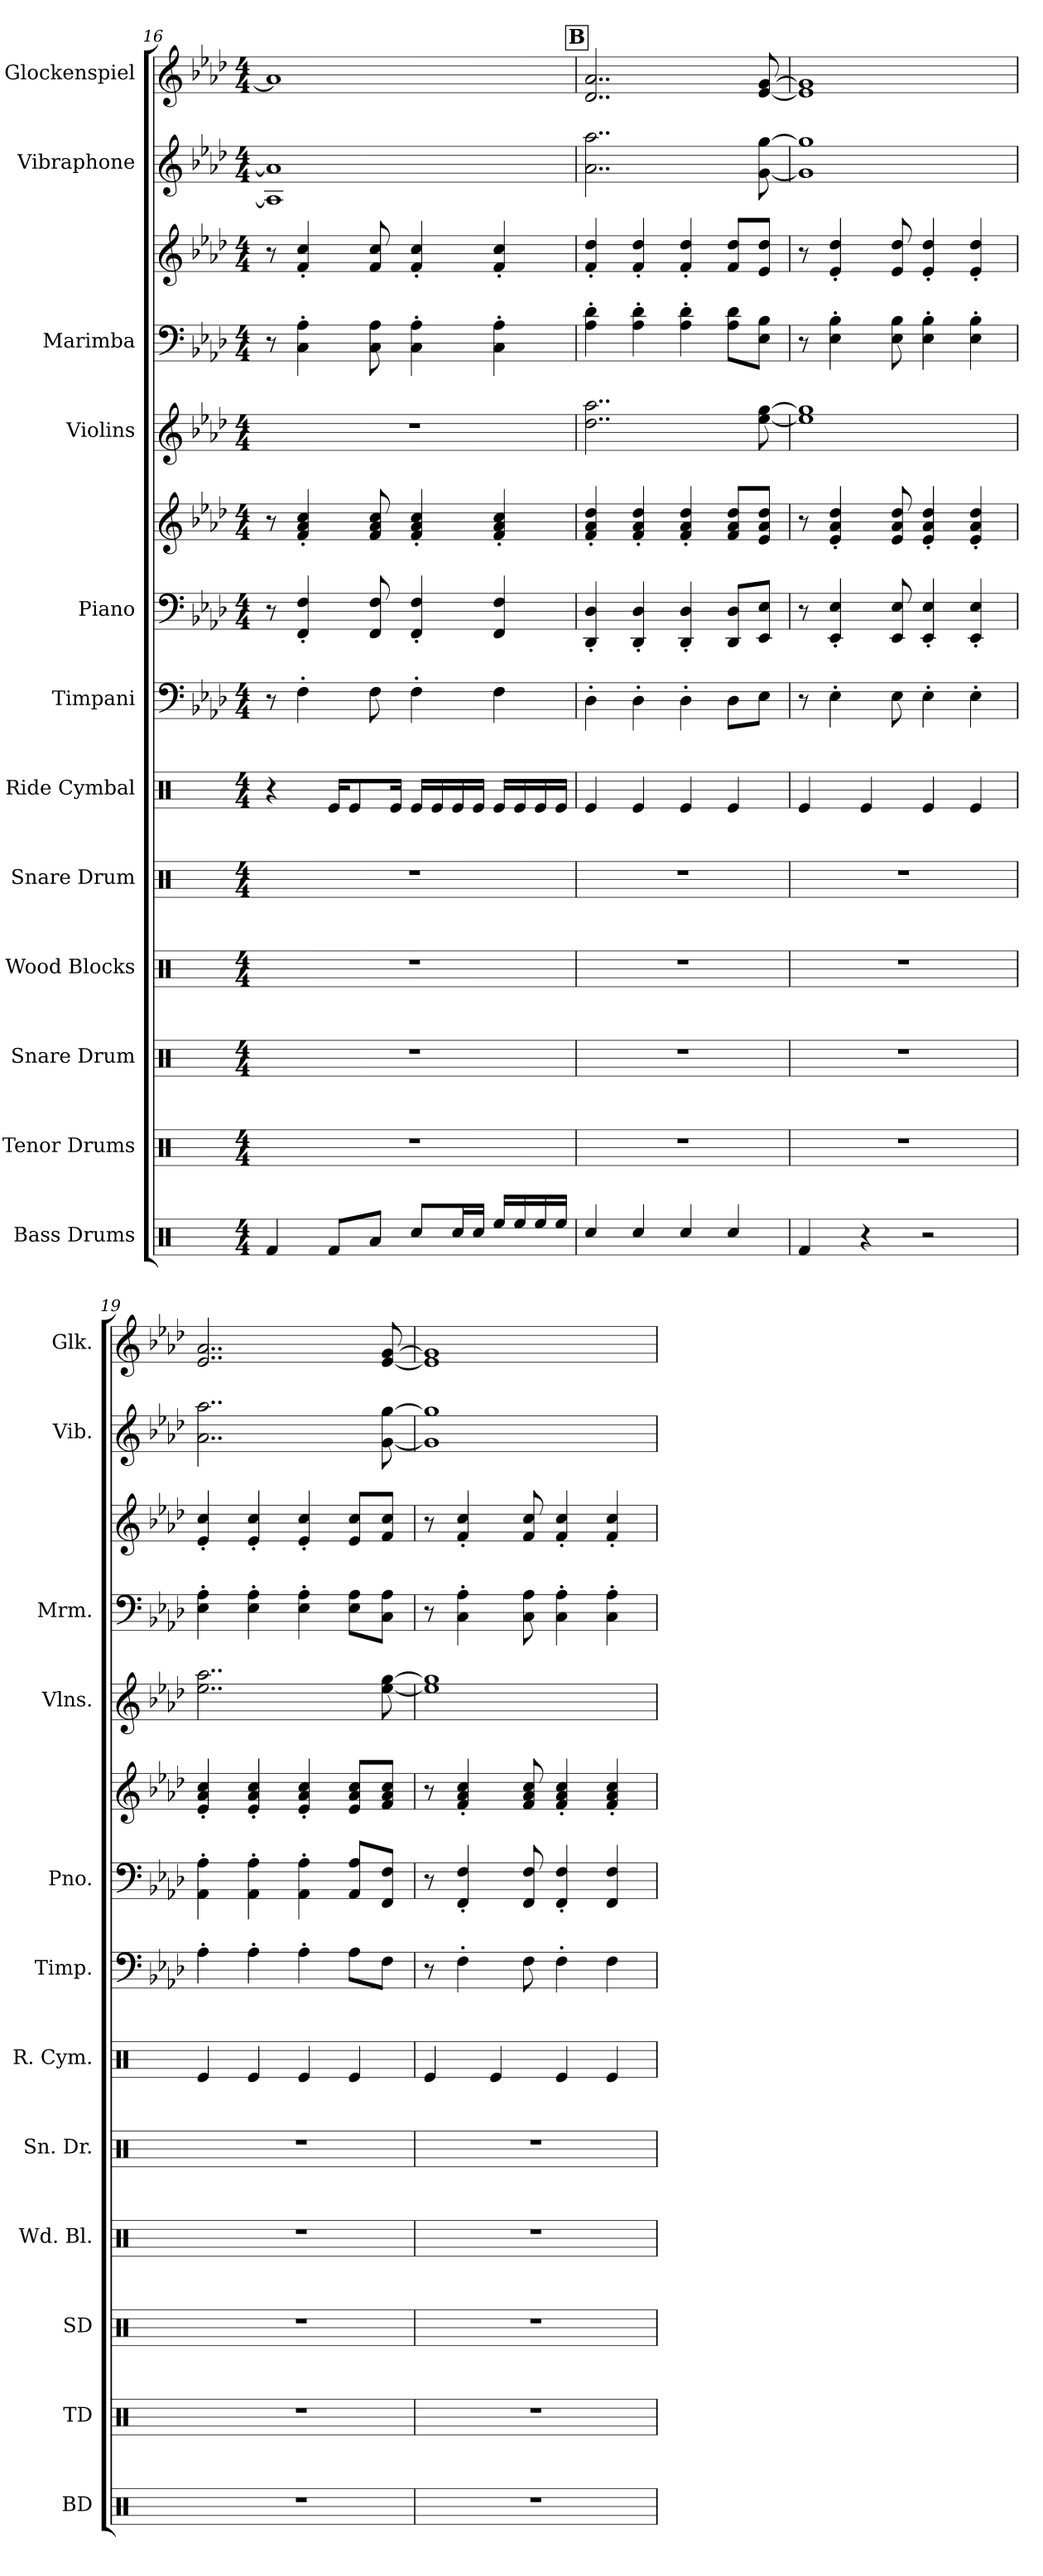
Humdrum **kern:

**kern	**kern	**kern	**kern	**kern	**kern	**kern	**kern	**kern	**dynam	**kern	**kern	**kern	**kern	**kern
*part12	*part11	*part10	*part9	*part8	*part7	*part6	*part5	*part5	*part5	*part4	*part3	*part3	*part2	*part1
*staff14	*staff13	*staff12	*staff11	*staff10	*staff9	*staff8	*staff7	*staff6	*staff6/7	*staff5	*staff4	*staff3	*staff2	*staff1
*I"Bass Drums	*I"Tenor Drums	*I"Snare Drum	*I"Wood Blocks	*I"Snare Drum	*I"Ride Cymbal	*I"Timpani	*I"Piano	*	*	*I"Violins	*I"Marimba	*	*I"Vibraphone	*I"Glockenspiel
*I'BD	*I'TD	*I'SD	*I'Wd. Bl.	*I'Sn. Dr.	*I'R. Cym.	*I'Timp.	*I'Pno.	*	*	*I'Vlns.	*I'Mrm.	*	*I'Vib.	*I'Glk.
!!LO:PB:g=z
*clefX	*clefX	*clefX	*clefX	*clefX	*clefX	*clefF4	*clefF4	*clefG2	*	*clefG2	*clefF4	*clefG2	*clefG2	*clefG2
*	*	*	*	*	*	*	*	*	*	*	*	*	*	*ITrd-14c-24
*k[]	*k[]	*k[]	*k[]	*k[]	*k[]	*k[b-e-a-d-]	*k[b-e-a-d-]	*k[b-e-a-d-]	*	*k[b-e-a-d-]	*k[b-e-a-d-]	*k[b-e-a-d-]	*k[b-e-a-d-]	*k[b-e-a-d-]
*M4/4	*M4/4	*M4/4	*M4/4	*M4/4	*M4/4	*M4/4	*M4/4	*M4/4	*	*M4/4	*M4/4	*M4/4	*M4/4	*M4/4
=16	=16	=16	=16	=16	=16	=16	=16	=16	=16	=16	=16	=16	=16	=16
4Rf/	1r	1r	1r	1r	4r	8r	8r	8r	.	1r	8r	8r	1A-] 1a-]	1aaa-]
.	.	.	.	.	.	4F'\	4FF/' 4F/'	4f/' 4a-/' 4cc/'	.	.	4C\' 4A-\'	4f/' 4cc/'	.	.
8Rf/L	.	.	.	.	16Re/KL	.	.	.	.	.	.	.	.	.
.	.	.	.	.	8Re/	.	.	.	.	.	.	.	.	.
8Ra/J	.	.	.	.	.	8F\	8FF/ 8F/	8f/ 8a-/ 8cc/	.	.	8C\ 8A-\	8f/ 8cc/	.	.
.	.	.	.	.	16Re/Jk	.	.	.	.	.	.	.	.	.
8Rcc/L	.	.	.	.	16Re/LL	4F'\	4FF/' 4F/'	4f/' 4a-/' 4cc/'	.	.	4C\' 4A-\'	4f/' 4cc/'	.	.
.	.	.	.	.	16Re/	.	.	.	.	.	.	.	.	.
16Rcc/L	.	.	.	.	16Re/	.	.	.	.	.	.	.	.	.
16Rcc/JJ	.	.	.	.	16Re/JJ	.	.	.	.	.	.	.	.	.
16Ree/LL	.	.	.	.	16Re/LL	4F\	4FF/ 4F/	4f/' 4a-/' 4cc/'	.	.	4C\' 4A-\'	4f/' 4cc/'	.	.
16Ree/	.	.	.	.	16Re/	.	.	.	.	.	.	.	.	.
16Ree/	.	.	.	.	16Re/	.	.	.	.	.	.	.	.	.
16Ree/JJ	.	.	.	.	16Re/JJ	.	.	.	.	.	.	.	.	.
!!LO:REH:place=s1:a:B:fs=14:t=B
=17	=17	=17	=17	=17	=17	=17	=17	=17	=17	=17	=17	=17	=17	=17
!	!	!	!	!	!	!	!	!	!LO:DY:b=2	!	!	!	!	!
!	!	!	!	!	!	!	!	!	!LO:DY:n=1:b	!	!	!	!	!
4Rcc/	1r	1r	1r	1r	4Re/	4D-'\	4DD-/' 4D-/'	4f/' 4a-/' 4dd-/'	mf mf	2..dd-\ 2..aa-\	4A-\' 4d-\'	4f/' 4dd-/'	2..a-\ 2..aa-\	2..ddd-/ 2..aaa-/
4Rcc/	.	.	.	.	4Re/	4D-'\	4DD-/' 4D-/'	4f/' 4a-/' 4dd-/'	.	.	4A-\' 4d-\'	4f/' 4dd-/'	.	.
4Rcc/	.	.	.	.	4Re/	4D-'\	4DD-/' 4D-/'	4f/' 4a-/' 4dd-/'	.	.	4A-\' 4d-\'	4f/' 4dd-/'	.	.
4Rcc/	.	.	.	.	4Re/	8D-\L	8DD-/ 8D-/L	8f/ 8a-/ 8dd-/L	.	.	8A-\ 8d-\L	8f/ 8dd-/L	.	.
.	.	.	.	.	.	8E-\J	8EE-/ 8E-/J	8e-/ 8a-/ 8dd-/J	.	[8ee-\ [8gg\	8E-\ 8B-\J	8e-/ 8dd-/J	[8g\ [8gg\	[8eee-/ [8ggg/
=18	=18	=18	=18	=18	=18	=18	=18	=18	=18	=18	=18	=18	=18	=18
4Rf/	1r	1r	1r	1r	4Re/	8r	8r	8r	.	1ee-] 1gg]	8r	8r	1g] 1gg]	1eee-] 1ggg]
.	.	.	.	.	.	4E-'\	4EE-/' 4E-/'	4e-/' 4a-/' 4dd-/'	.	.	4E-\' 4B-\'	4e-/' 4dd-/'	.	.
4r	.	.	.	.	4Re/	.	.	.	.	.	.	.	.	.
.	.	.	.	.	.	8E-\	8EE-/ 8E-/	8e-/ 8a-/ 8dd-/	.	.	8E-\ 8B-\	8e-/ 8dd-/	.	.
2r	.	.	.	.	4Re/	4E-'\	4EE-/' 4E-/'	4e-/' 4a-/' 4dd-/'	.	.	4E-\' 4B-\'	4e-/' 4dd-/'	.	.
.	.	.	.	.	4Re/	4E-'\	4EE-/' 4E-/'	4e-/' 4a-/' 4dd-/'	.	.	4E-\' 4B-\'	4e-/' 4dd-/'	.	.
=19	=19	=19	=19	=19	=19	=19	=19	=19	=19	=19	=19	=19	=19	=19
1r	1r	1r	1r	1r	4Re/	4A-'\	4AA-\' 4A-\'	4e-/' 4a-/' 4cc/'	.	2..ee-\ 2..aa-\	4E-\' 4A-\'	4e-/' 4cc/'	2..a-\ 2..aa-\	2..eee-/ 2..aaa-/
.	.	.	.	.	4Re/	4A-'\	4AA-\' 4A-\'	4e-/' 4a-/' 4cc/'	.	.	4E-\' 4A-\'	4e-/' 4cc/'	.	.
.	.	.	.	.	4Re/	4A-'\	4AA-\' 4A-\'	4e-/' 4a-/' 4cc/'	.	.	4E-\' 4A-\'	4e-/' 4cc/'	.	.
.	.	.	.	.	4Re/	8A-\L	8AA-/ 8A-/L	8e-/ 8a-/ 8cc/L	.	.	8E-\ 8A-\L	8e-/ 8cc/L	.	.
.	.	.	.	.	.	8F\J	8FF/ 8F/J	8f/ 8a-/ 8cc/J	.	[8ee-\ [8gg\	8C\ 8A-\J	8f/ 8cc/J	[8g\ [8gg\	[8eee-/ [8ggg/
!!LO:PB:g=z
=20	=20	=20	=20	=20	=20	=20	=20	=20	=20	=20	=20	=20	=20	=20
1r	1r	1r	1r	1r	4Re/	8r	8r	8r	.	1ee-] 1gg]	8r	8r	1g] 1gg]	1eee-] 1ggg]
.	.	.	.	.	.	4F'\	4FF/' 4F/'	4f/' 4a-/' 4cc/'	.	.	4C\' 4A-\'	4f/' 4cc/'	.	.
.	.	.	.	.	4Re/	.	.	.	.	.	.	.	.	.
.	.	.	.	.	.	8F\	8FF/ 8F/	8f/ 8a-/ 8cc/	.	.	8C\ 8A-\	8f/ 8cc/	.	.
.	.	.	.	.	4Re/	4F'\	4FF/' 4F/'	4f/' 4a-/' 4cc/'	.	.	4C\' 4A-\'	4f/' 4cc/'	.	.
.	.	.	.	.	4Re/	4F\	4FF/ 4F/	4f/' 4a-/' 4cc/'	.	.	4C\' 4A-\'	4f/' 4cc/'	.	.
=	=	=	=	=	=	=	=	=	=	=	=	=	=	=
*-	*-	*-	*-	*-	*-	*-	*-	*-	*-	*-	*-	*-	*-	*-
